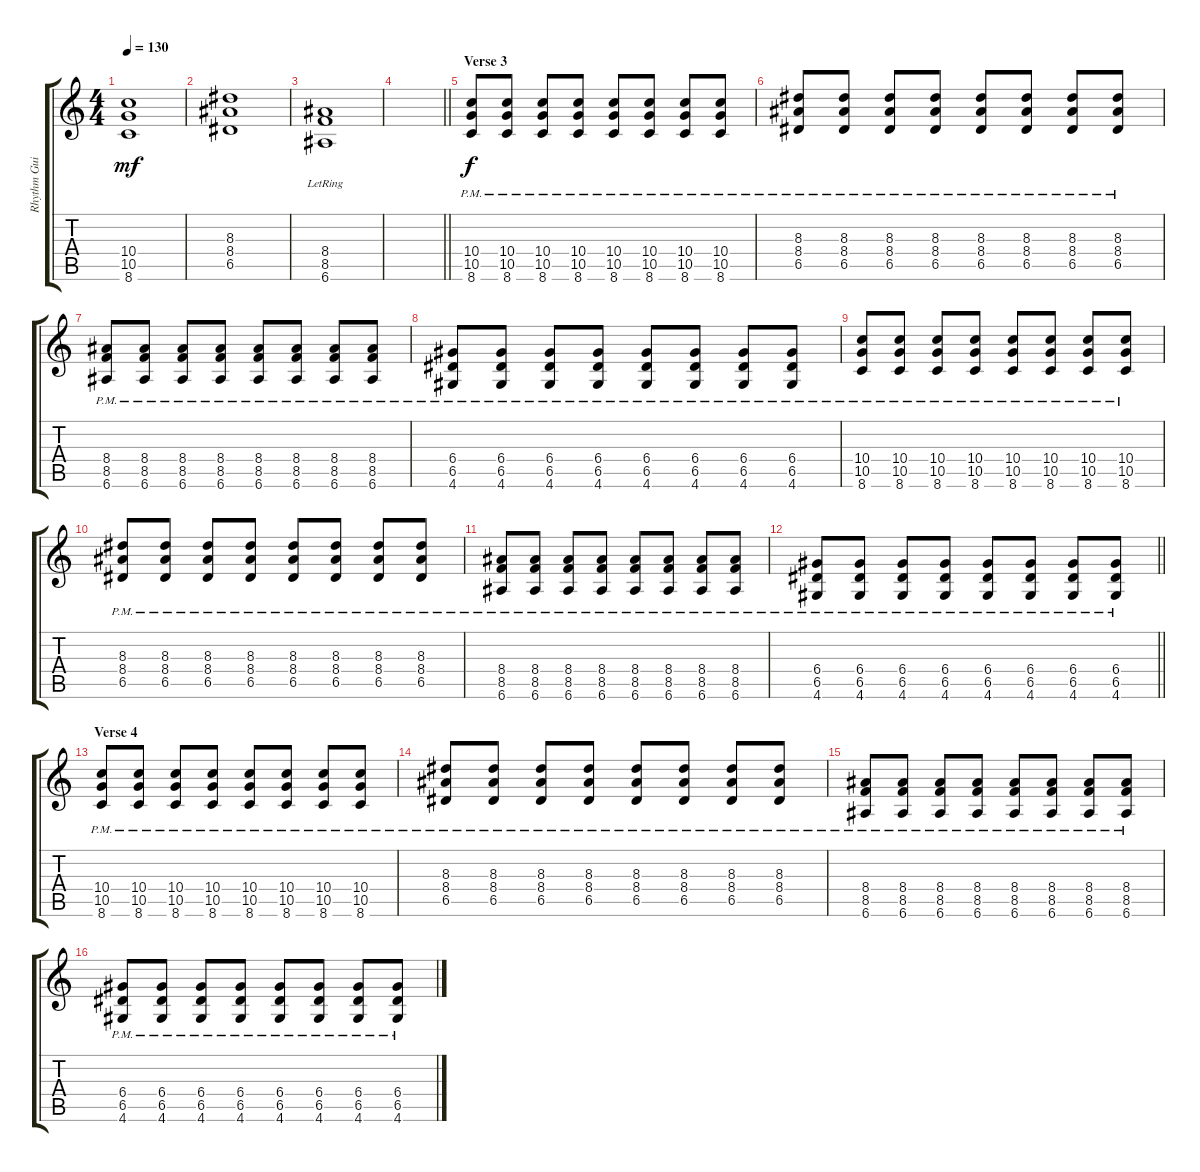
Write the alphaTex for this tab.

\track ("Rhythm Guitar" "Rhythm Gui") {instrument distortionguitar}
\staff {score tabs}
\tuning (E4 B3 G3 D3 A2 E2) {hide}
\ts (4 4)
\tempo 130
\clef g2
\ks c
(10.4 10.5 8.6).1{dy mf} |
(8.3 8.4 6.5).1 |
(8.4{lr} 8.5{lr} 6.6{lr}).1 |
\barLineRight lightlight
|
\section ("" "Verse 3")
(10.4{pm} 10.5{pm} 8.6{pm}).8{dy f} (10.4{pm} 10.5{pm} 8.6{pm}).8 (10.4{pm} 10.5{pm} 8.6{pm}).8 (10.4{pm} 10.5{pm} 8.6{pm}).8 (10.4{pm} 10.5{pm} 8.6{pm}).8 (10.4{pm} 10.5{pm} 8.6{pm}).8 (10.4{pm} 10.5{pm} 8.6{pm}).8 (10.4{pm} 10.5{pm} 8.6{pm}).8 |
(8.3{pm} 8.4{pm} 6.5{pm}).8 (8.3{pm} 8.4{pm} 6.5{pm}).8 (8.3{pm} 8.4{pm} 6.5{pm}).8 (8.3{pm} 8.4{pm} 6.5{pm}).8 (8.3{pm} 8.4{pm} 6.5{pm}).8 (8.3{pm} 8.4{pm} 6.5{pm}).8 (8.3{pm} 8.4{pm} 6.5{pm}).8 (8.3{pm} 8.4{pm} 6.5{pm}).8 |
(8.4{pm} 8.5{pm} 6.6{pm}).8 (8.4{pm} 8.5{pm} 6.6{pm}).8 (8.4{pm} 8.5{pm} 6.6{pm}).8 (8.4{pm} 8.5{pm} 6.6{pm}).8 (8.4{pm} 8.5{pm} 6.6{pm}).8 (8.4{pm} 8.5{pm} 6.6{pm}).8 (8.4{pm} 8.5{pm} 6.6{pm}).8 (8.4{pm} 8.5{pm} 6.6{pm}).8 |
(6.4{pm} 6.5{pm} 4.6{pm}).8 (6.4{pm} 6.5{pm} 4.6{pm}).8 (6.4{pm} 6.5{pm} 4.6{pm}).8 (6.4{pm} 6.5{pm} 4.6{pm}).8 (6.4{pm} 6.5{pm} 4.6{pm}).8 (6.4{pm} 6.5{pm} 4.6{pm}).8 (6.4{pm} 6.5{pm} 4.6{pm}).8 (6.4{pm} 6.5{pm} 4.6{pm}).8 |
(10.4{pm} 10.5{pm} 8.6{pm}).8 (10.4{pm} 10.5{pm} 8.6{pm}).8 (10.4{pm} 10.5{pm} 8.6{pm}).8 (10.4{pm} 10.5{pm} 8.6{pm}).8 (10.4{pm} 10.5{pm} 8.6{pm}).8 (10.4{pm} 10.5{pm} 8.6{pm}).8 (10.4{pm} 10.5{pm} 8.6{pm}).8 (10.4{pm} 10.5{pm} 8.6{pm}).8 |
(8.3{pm} 8.4{pm} 6.5{pm}).8 (8.3{pm} 8.4{pm} 6.5{pm}).8 (8.3{pm} 8.4{pm} 6.5{pm}).8 (8.3{pm} 8.4{pm} 6.5{pm}).8 (8.3{pm} 8.4{pm} 6.5{pm}).8 (8.3{pm} 8.4{pm} 6.5{pm}).8 (8.3{pm} 8.4{pm} 6.5{pm}).8 (8.3{pm} 8.4{pm} 6.5{pm}).8 |
(8.4{pm} 8.5{pm} 6.6{pm}).8 (8.4{pm} 8.5{pm} 6.6{pm}).8 (8.4{pm} 8.5{pm} 6.6{pm}).8 (8.4{pm} 8.5{pm} 6.6{pm}).8 (8.4{pm} 8.5{pm} 6.6{pm}).8 (8.4{pm} 8.5{pm} 6.6{pm}).8 (8.4{pm} 8.5{pm} 6.6{pm}).8 (8.4{pm} 8.5{pm} 6.6{pm}).8 |
\barLineRight lightlight
(6.4{pm} 6.5{pm} 4.6{pm}).8 (6.4{pm} 6.5{pm} 4.6{pm}).8 (6.4{pm} 6.5{pm} 4.6{pm}).8 (6.4{pm} 6.5{pm} 4.6{pm}).8 (6.4{pm} 6.5{pm} 4.6{pm}).8 (6.4{pm} 6.5{pm} 4.6{pm}).8 (6.4{pm} 6.5{pm} 4.6{pm}).8 (6.4{pm} 6.5{pm} 4.6{pm}).8 |
\section ("" "Verse 4")
(10.4{pm} 10.5{pm} 8.6{pm}).8 (10.4{pm} 10.5{pm} 8.6{pm}).8 (10.4{pm} 10.5{pm} 8.6{pm}).8 (10.4{pm} 10.5{pm} 8.6{pm}).8 (10.4{pm} 10.5{pm} 8.6{pm}).8 (10.4{pm} 10.5{pm} 8.6{pm}).8 (10.4{pm} 10.5{pm} 8.6{pm}).8 (10.4{pm} 10.5{pm} 8.6{pm}).8 |
(8.3{pm} 8.4{pm} 6.5{pm}).8 (8.3{pm} 8.4{pm} 6.5{pm}).8 (8.3{pm} 8.4{pm} 6.5{pm}).8 (8.3{pm} 8.4{pm} 6.5{pm}).8 (8.3{pm} 8.4{pm} 6.5{pm}).8 (8.3{pm} 8.4{pm} 6.5{pm}).8 (8.3{pm} 8.4{pm} 6.5{pm}).8 (8.3{pm} 8.4{pm} 6.5{pm}).8 |
(8.4{pm} 8.5{pm} 6.6{pm}).8 (8.4{pm} 8.5{pm} 6.6{pm}).8 (8.4{pm} 8.5{pm} 6.6{pm}).8 (8.4{pm} 8.5{pm} 6.6{pm}).8 (8.4{pm} 8.5{pm} 6.6{pm}).8 (8.4{pm} 8.5{pm} 6.6{pm}).8 (8.4{pm} 8.5{pm} 6.6{pm}).8 (8.4{pm} 8.5{pm} 6.6{pm}).8 |
(6.4{pm} 6.5{pm} 4.6{pm}).8 (6.4{pm} 6.5{pm} 4.6{pm}).8 (6.4{pm} 6.5{pm} 4.6{pm}).8 (6.4{pm} 6.5{pm} 4.6{pm}).8 (6.4{pm} 6.5{pm} 4.6{pm}).8 (6.4{pm} 6.5{pm} 4.6{pm}).8 (6.4{pm} 6.5{pm} 4.6{pm}).8 (6.4{pm} 6.5{pm} 4.6{pm}).8
